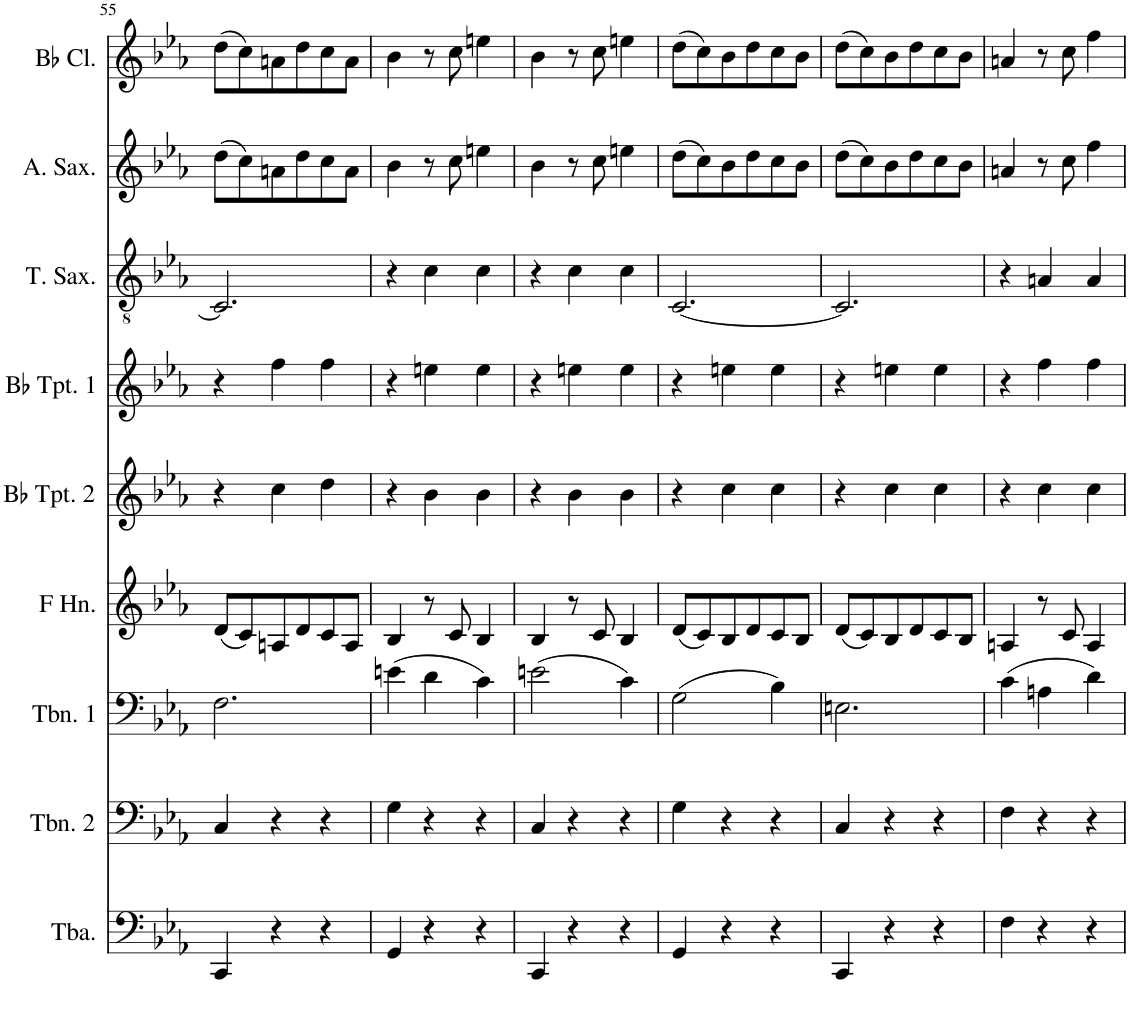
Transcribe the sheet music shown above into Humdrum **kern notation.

**kern	**kern	**kern	**kern	**kern	**kern	**kern	**kern	**kern
*part9	*part8	*part7	*part6	*part5	*part4	*part3	*part2	*part1
*staff9	*staff8	*staff7	*staff6	*staff5	*staff4	*staff3	*staff2	*staff1
*I"Tuba	*I"Trombone 2	*I"Trombone 1	*I"Horn in F	*I"Bb Tpt. 2	*I"Bb Tpt. 1	*I"Tenor Saxophone	*I"Alto Saxophone	*I"Bb Clarinet
*I'Tba.	*I'Tbn. 2	*I'Tbn. 1	*	*I'Bb Tpt. 2	*I'Bb Tpt. 1	*I'T. Sax.	*I'A. Sax.	*I'Bb Cl.
!!LO:PB:g=z
*clefF4	*clefF4	*clefF4	*clefG2	*clefG2	*clefG2	*clefGv2	*clefG2	*clefG2
*	*	*	*ITrd4c7	*ITrd1c2	*ITrd1c2	*ITrd8c14	*ITrd5c9	*ITrd1c2
*k[b-e-a-]	*k[b-e-a-]	*k[b-e-a-]	*k[b-e-a-]	*k[b-e-a-]	*k[b-e-a-]	*k[b-e-a-]	*k[b-e-a-]	*k[b-e-a-]
*M3/4	*M3/4	*M3/4	*M3/4	*M3/4	*M3/4	*M3/4	*M3/4	*M3/4
=55	=55	=55	=55	=55	=55	=55	=55	=55
4CC/	4C/	2.F\	(8d/L	4r	4r	2.C/]	(8dd\L	(8dd\L
.	.	.	8c/)	.	.	.	8cc\)	8cc\)
4r	4r	.	8An/	4cc\	4ff\	.	8an\	8an\
.	.	.	8d/	.	.	.	8dd\	8dd\
4r	4r	.	8c/	4dd\	4ff\	.	8cc\	8cc\
.	.	.	8A/J	.	.	.	8a\J	8a\J
=56	=56	=56	=56	=56	=56	=56	=56	=56
4GG/	4G\	(4en\	4B-/	4r	4r	4r	4b-\	4b-\
4r	4r	4d\	8r	4b-\	4een\	4c\	8r	8r
.	.	.	8c/	.	.	.	8cc\	8cc\
4r	4r	4c\)	4B-/	4b-\	4ee\	4c\	4een\	4een\
=57	=57	=57	=57	=57	=57	=57	=57	=57
4CC/	4C/	(2en\	4B-/	4r	4r	4r	4b-\	4b-\
4r	4r	.	8r	4b-\	4een\	4c\	8r	8r
.	.	.	8c/	.	.	.	8cc\	8cc\
4r	4r	4c\)	4B-/	4b-\	4ee\	4c\	4een\	4een\
=58	=58	=58	=58	=58	=58	=58	=58	=58
4GG/	4G\	(2G\	(8d/L	4r	4r	[2.C/	(8dd\L	(8dd\L
.	.	.	8c/)	.	.	.	8cc\)	8cc\)
4r	4r	.	8B-/	4cc\	4een\	.	8b-\	8b-\
.	.	.	8d/	.	.	.	8dd\	8dd\
4r	4r	4B-\)	8c/	4cc\	4ee\	.	8cc\	8cc\
.	.	.	8B-/J	.	.	.	8b-\J	8b-\J
=59	=59	=59	=59	=59	=59	=59	=59	=59
4CC/	4C/	2.En\	(8d/L	4r	4r	2.C/]	(8dd\L	(8dd\L
.	.	.	8c/)	.	.	.	8cc\)	8cc\)
4r	4r	.	8B-/	4cc\	4een\	.	8b-\	8b-\
.	.	.	8d/	.	.	.	8dd\	8dd\
4r	4r	.	8c/	4cc\	4ee\	.	8cc\	8cc\
.	.	.	8B-/J	.	.	.	8b-\J	8b-\J
=60	=60	=60	=60	=60	=60	=60	=60	=60
4F\	4F\	(4c\	4An/	4r	4r	4r	4an/	4an/
4r	4r	4An\	8r	4cc\	4ff\	4An/	8r	8r
.	.	.	8c/	.	.	.	8cc\	8cc\
4r	4r	4d\)	4A/	4cc\	4ff\	4A/	4ff\	4ff\
=	=	=	=	=	=	=	=	=
*-	*-	*-	*-	*-	*-	*-	*-	*-
